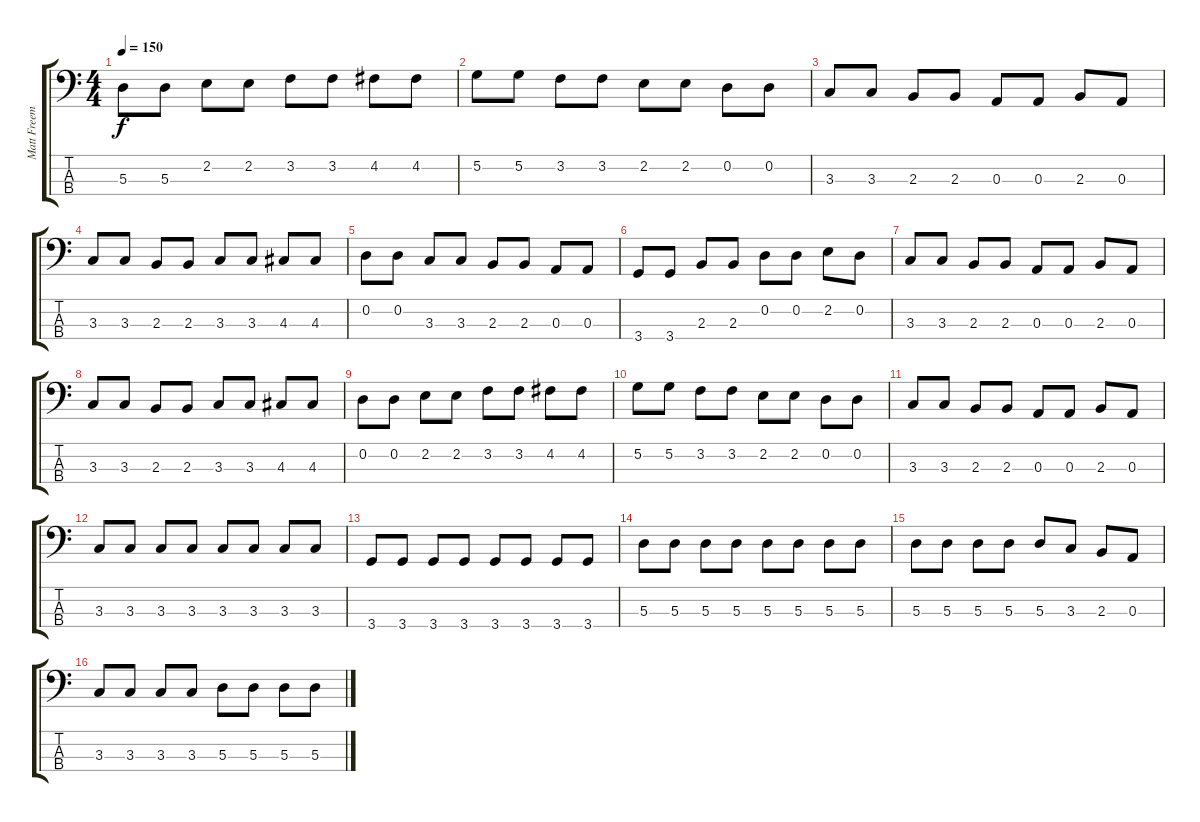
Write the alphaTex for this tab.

\track ("Matt Freeman" "Matt Freem") {instrument electricbasspick}
\staff {score tabs}
\tuning (G2 D2 A1 E1) {hide}
\ts (4 4)
\tempo 150
\clef f4
\ks c
5.3.8{dy f} 5.3.8 2.2.8 2.2.8 3.2.8 3.2.8 4.2.8 4.2.8 |
5.2.8 5.2.8 3.2.8 3.2.8 2.2.8 2.2.8 0.2.8 0.2.8 |
3.3.8 3.3.8 2.3.8 2.3.8 0.3.8 0.3.8 2.3.8 0.3.8 |
3.3.8 3.3.8 2.3.8 2.3.8 3.3.8 3.3.8 4.3.8 4.3.8 |
0.2.8 0.2.8 3.3.8 3.3.8 2.3.8 2.3.8 0.3.8 0.3.8 |
3.4.8 3.4.8 2.3.8 2.3.8 0.2.8 0.2.8 2.2.8 0.2.8 |
3.3.8 3.3.8 2.3.8 2.3.8 0.3.8 0.3.8 2.3.8 0.3.8 |
3.3.8 3.3.8 2.3.8 2.3.8 3.3.8 3.3.8 4.3.8 4.3.8 |
0.2.8 0.2.8 2.2.8 2.2.8 3.2.8 3.2.8 4.2.8 4.2.8 |
5.2.8 5.2.8 3.2.8 3.2.8 2.2.8 2.2.8 0.2.8 0.2.8 |
3.3.8 3.3.8 2.3.8 2.3.8 0.3.8 0.3.8 2.3.8 0.3.8 |
3.3.8 3.3.8 3.3.8 3.3.8 3.3.8 3.3.8 3.3.8 3.3.8 |
3.4.8 3.4.8 3.4.8 3.4.8 3.4.8 3.4.8 3.4.8 3.4.8 |
5.3.8 5.3.8 5.3.8 5.3.8 5.3.8 5.3.8 5.3.8 5.3.8 |
5.3.8 5.3.8 5.3.8 5.3.8 5.3.8 3.3.8 2.3.8 0.3.8 |
3.3.8 3.3.8 3.3.8 3.3.8 5.3.8 5.3.8 5.3.8 5.3.8
